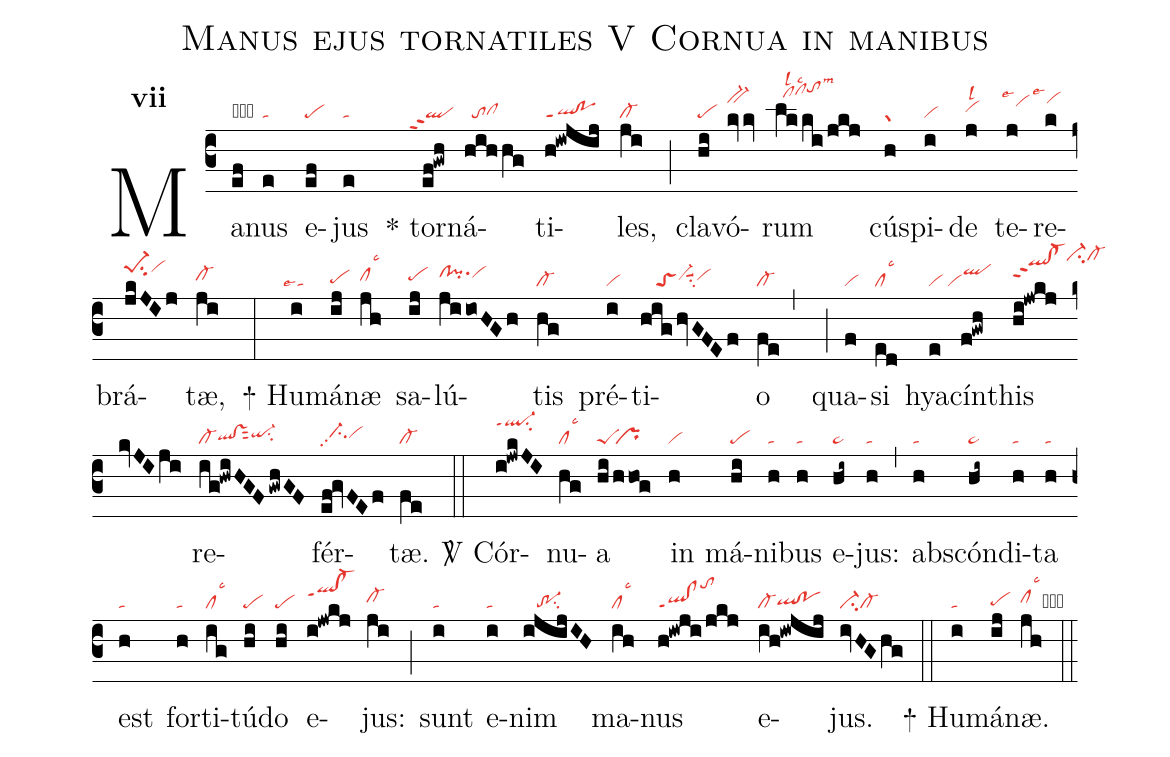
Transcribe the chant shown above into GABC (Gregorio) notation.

name:Manus ejus tornatiles V Cornua in manibus;
office-part:re;
mode:7;
nabc-lines:1;
%%
initial-style: 1;
name: Manus ejus tornatiles;
mode:7;
office-part: Responsorium;
annotation: Resp.;
annotation:vii;
nabc-lines:1;
%%
(c3) Ma(ef|obpe)nus(e|ta) e(ef|pe)jus(e|ta) <sp>*</sp> tor(ef!gwh|```qlppt2)ná(hihhg|//toclhg)ti(h!iwjij|ql!poppt1)les,(ji|cl-) (;) cla(hi|pe)vó(kvkv|bv-hk)rum(lkki/jkj|//clhmlsl2clhnlsc2tohplsm3) cús(h|gr)pi(i|vi)de(j|vihhlsl2) te(j|`vihjlse1)re(k|```vihklse1)brá(jkJIj|pe-1hksu2vihk)tæ,(ji|cl-hh) (:)

<sp>+</sp> Hu(i|``talse1)má(ij|pehg)næ(jh|clhhlsc3) sa(ij|pehh)lú(jiioHGh|clhi!pihisu1vihi)tis(hg|cl-) pré(i|vi)ti(highvGFEf|////toSvi-hhsuu1su2vihh)o(fe,|cl-) (;) qua(f|vi)si(ed|cllsc3) h{ya}(e|vi)cín(f!gwh|```viqlhj)this(hi!jwkj/kvJIji|qlhm!cl-hmppt2ci-hpcl-hp) re(ig!hwiHGF/gwhGF|cl-qlhg!vshgsut2qi-hhsu2)fér(ef!gvFEf|//ci-hhpp2vihh)tæ.(fe|cl-) (::)

<sp>V/</sp> Cór(i!jwkJI|ql-hlppt1su2)nu(hg|cllsc3)a(hi/hhog|peS`pr) in(h|vi) má(hi|pe)ni(h|ta)bus(h|ta) e(hi~|ta>)jus:(h|ta) (,) ab(h|ta)scón(hi~|ta>)di(h|ta)ta(h|ta) est(h|ta) for(h|ta)ti(ig|cllsc3)tú(hi|pe)do(hi|pe) e(i!jwkj|qlhj!cl-hjppt1)jus:(ji|cl-hh) (;) sunt(i|ta) e(i|ta)nim(ijijIH|///tr-1su2) ma(ih|cllsc3)nus(h!iwji/jkj|ql!clppt1tohm) e(ih!iwjij|cl-qlhg!pohg)jus.(ivHGhg|ci-cl-) (::)

<sp>+</sp> Hu(i|ta)má(ij|pehg)næ.(jh|clhhlsc3cb) (::)
